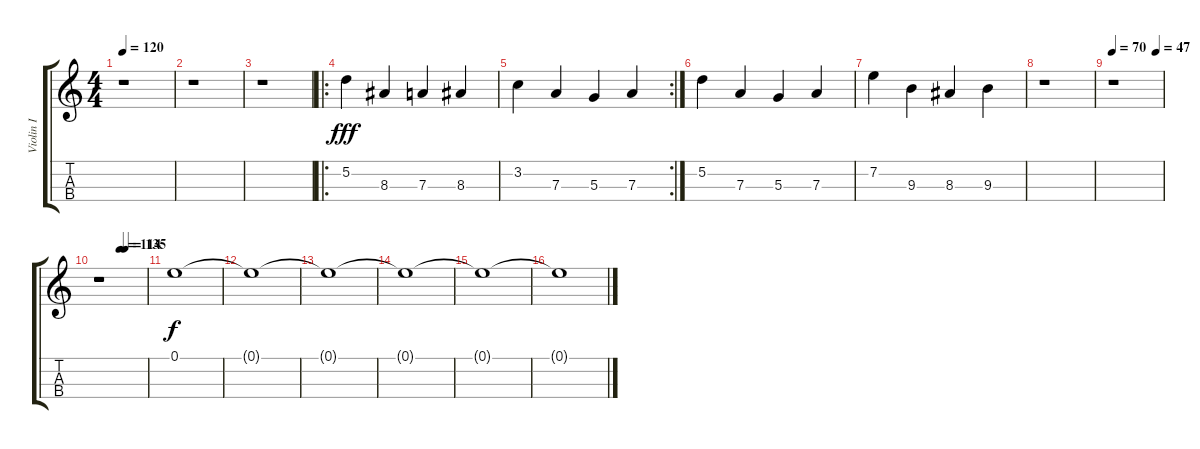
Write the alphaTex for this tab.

\track ("Violin I" "Violin I") {instrument violin}
\staff {score tabs}
\tuning (E5 A4 D4 G3) {hide}
\ts (4 4)
\tempo 120
\clef g2
\ks c
r.1{dy fff} |
r.1 |
r.1 |
\ro
5.2.4{volume 12 instrument pizzicatostrings} 8.3.4 7.3.4 8.3.4 |
\rc 2
3.2.4 7.3.4 5.3.4 7.3.4 |
5.2.4 7.3.4 5.3.4 7.3.4 |
7.2.4 9.3.4 8.3.4 9.3.4 |
r.1 |
\tempo 70
\tempo (47 0.875)
r.1 |
\tempo (114 0.4583333333333333)
\tempo (135 0.5625)
r.1 |
0.1.1{dy f volume 4 instrument stringensemble1} |
0.1{t}.1 |
0.1{t}.1 |
0.1{t}.1 |
0.1{t}.1 |
0.1{t}.1
